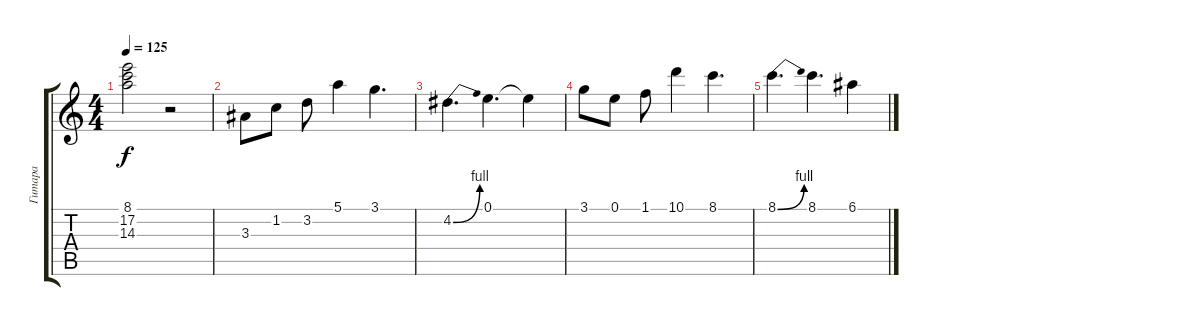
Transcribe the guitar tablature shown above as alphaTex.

\track ("Гитара" "Гитара") {instrument overdrivenguitar}
\staff {score tabs}
\tuning (E4 B3 G3 D3 A2 E2) {hide}
\ts (4 4)
\tempo 125
\clef g2
\ks c
(8.1{t} 17.2{t} 14.3{t}).2{dy f} r.2 |
3.3.8 1.2.8 3.2.8 5.1.4 3.1.4{d} |
4.2{be (bend 0 0 60 4)}.4{d} 0.1.4{d} 0.1{t}.4 |
3.1.8 0.1.8 1.1.8 10.1.4 8.1.4{d} |
8.1{be (bend 0 0 60 4)}.4{d} 8.1.4{d} 6.1.4
